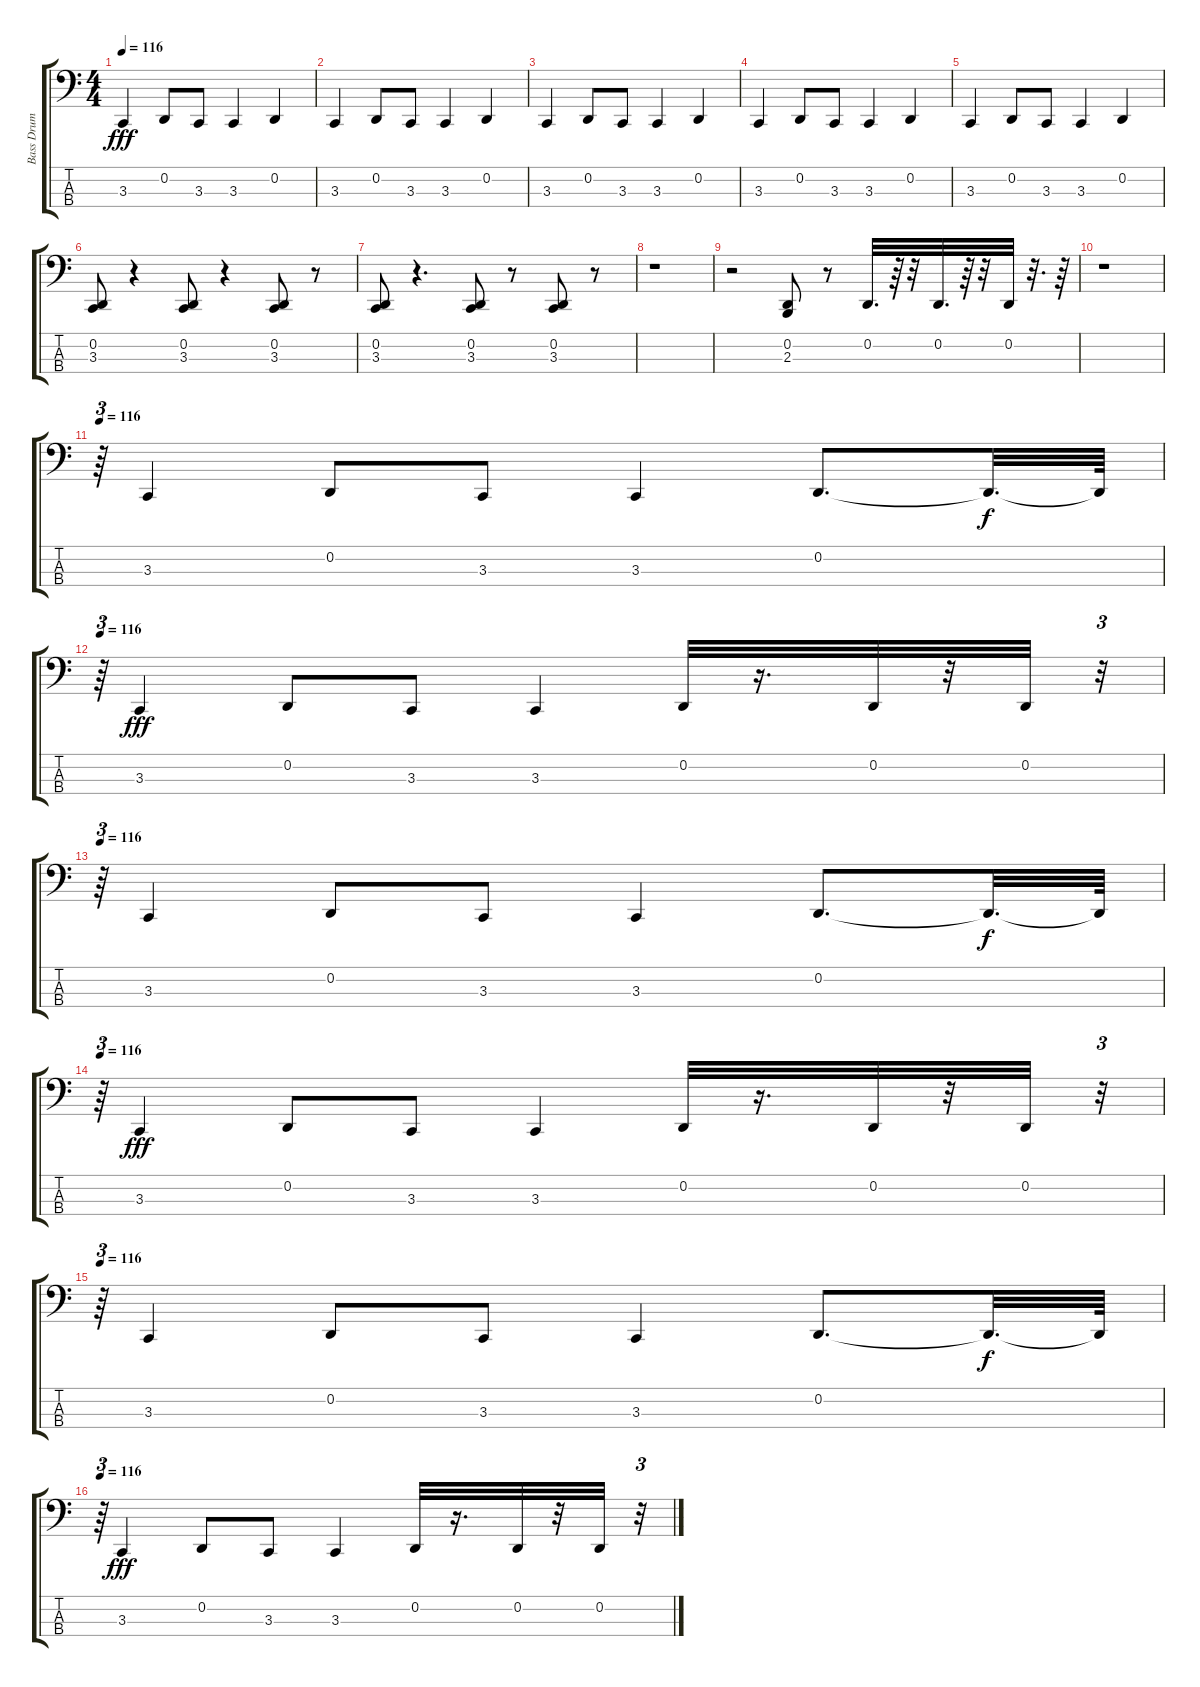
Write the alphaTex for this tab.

\track ("Bass Drum & Snare" "Bass Drum ") {instrument percussiveorgan}
\staff {score tabs}
\tuning (G2 D2 A1 E1) {hide}
\ts (4 4)
\tempo 116
\clef f4
\ks c
3.3.4{dy fff} 0.2.8 3.3.8 3.3.4 0.2.4 |
3.3.4 0.2.8 3.3.8 3.3.4 0.2.4 |
3.3.4 0.2.8 3.3.8 3.3.4 0.2.4 |
3.3.4 0.2.8 3.3.8 3.3.4 0.2.4 |
3.3.4 0.2.8 3.3.8 3.3.4 0.2.4 |
(0.2 3.3).8 r.4 (0.2 3.3).8 r.4 (0.2 3.3).8 r.8 |
(0.2 3.3).8 r.4{d} (0.2 3.3).8 r.8 (0.2 3.3).8 r.8 |
r.1 |
r.2 (0.2 2.3).8 r.8 0.2.32{d} r.64 r.32 0.2.32{d} r.64 r.32 0.2.32 r.32{d} r.64 |
r.1 |
\tempo 116
r.64{tu (3 2)} 3.3.4 0.2.8 3.3.8 3.3.4 0.2.8{d} 0.2{t}.32{d dy f} 0.2{t}.64 |
\tempo 116
r.64{tu (3 2)} 3.3.4{dy fff} 0.2.8 3.3.8 3.3.4 0.2.32 r.16{d} 0.2.32 r.32 0.2.32 r.32{tu (3 2)} |
\tempo 116
r.64{tu (3 2)} 3.3.4 0.2.8 3.3.8 3.3.4 0.2.8{d} 0.2{t}.32{d dy f} 0.2{t}.64 |
\tempo 116
r.64{tu (3 2)} 3.3.4{dy fff} 0.2.8 3.3.8 3.3.4 0.2.32 r.16{d} 0.2.32 r.32 0.2.32 r.32{tu (3 2)} |
\tempo 116
r.64{tu (3 2)} 3.3.4 0.2.8 3.3.8 3.3.4 0.2.8{d} 0.2{t}.32{d dy f} 0.2{t}.64 |
\tempo 116
r.64{tu (3 2)} 3.3.4{dy fff} 0.2.8 3.3.8 3.3.4 0.2.32 r.16{d} 0.2.32 r.32 0.2.32 r.32{tu (3 2)}
